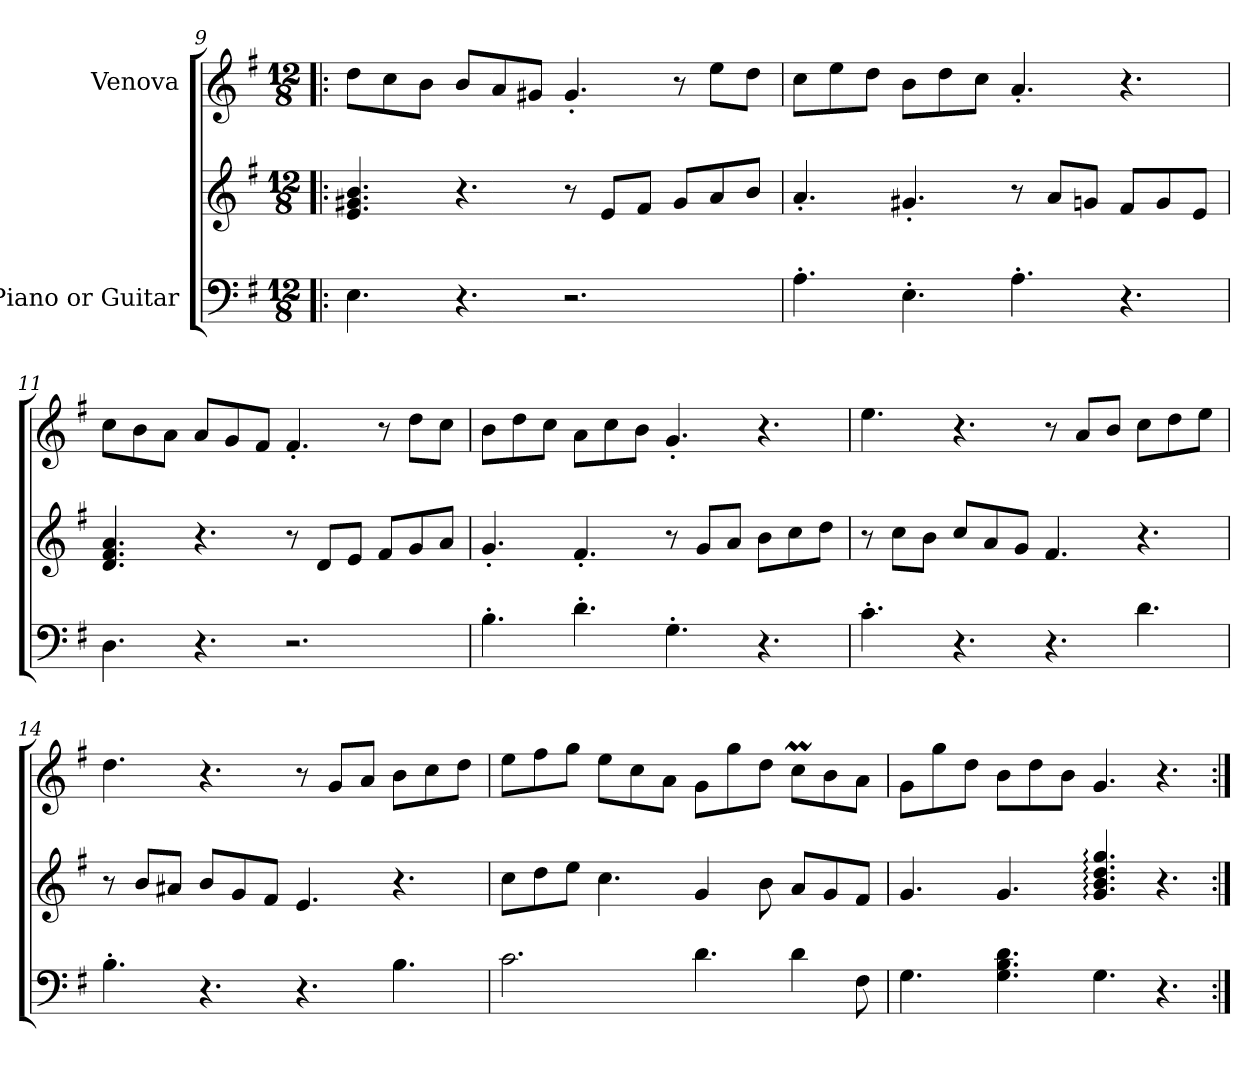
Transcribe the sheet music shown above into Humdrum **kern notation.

**kern	**kern	**kern
*part2	*part2	*part1
*staff3	*staff2	*staff1
*I"Piano or Guitar	*	*I"Venova
*clefF4	*clefG2	*clefG2
*k[f#]	*k[f#]	*k[f#]
*M12/8	*M12/8	*M12/8
=9!|:	=9!|:	=9!|:
4.E\	4.e/ 4.g#X/ 4.b/	8dd\L
.	.	8cc\
.	.	8b\J
4.r	4.r	8b/L
.	.	8a/
.	.	8g#X/J
2.r	8r	4.g#'/
.	8e/L	.
.	8f#/J	.
.	8g#/L	8r
.	8a/	8ee\L
.	8b/J	8dd\J
=10	=10	=10
4.A'\	4.a'/	8cc\L
.	.	8ee\
.	.	8dd\J
4.E'\	4.g#X'/	8b\L
.	.	8dd\
.	.	8cc\J
4.A'\	8r	4.a'/
.	8a/L	.
.	8gn/J	.
4.r	8f#/L	4.r
.	8g/	.
.	8e/J	.
=11	=11	=11
4.D\	4.d/ 4.f#/ 4.a/	8cc\L
.	.	8b\
.	.	8a\J
4.r	4.r	8a/L
.	.	8g/
.	.	8f#/J
2.r	8r	4.f#'/
.	8d/L	.
.	8e/J	.
.	8f#/L	8r
.	8g/	8dd\L
.	8a/J	8cc\J
=12	=12	=12
4.B'\	4.g'/	8b\L
.	.	8dd\
.	.	8cc\J
4.d'\	4.f#'/	8a\L
.	.	8cc\
.	.	8b\J
4.G'\	8r	4.g'/
.	8g/L	.
.	8a/J	.
4.r	8b\L	4.r
.	8cc\	.
.	8dd\J	.
!!LO:LB:g=z
=13	=13	=13
4.c'\	8r	4.ee\
.	8cc\L	.
.	8b\J	.
4.r	8cc/L	4.r
.	8a/	.
.	8g/J	.
4.r	4.f#/	8r
.	.	8a/L
.	.	8b/J
4.d\	4.r	8cc\L
.	.	8dd\
.	.	8ee\J
=14	=14	=14
4.B'\	8r	4.dd\
.	8b/L	.
.	8a#X/J	.
4.r	8b/L	4.r
.	8g/	.
.	8f#/J	.
4.r	4.e/	8r
.	.	8g/L
.	.	8a/J
4.B\	4.r	8b\L
.	.	8cc\
.	.	8dd\J
=15	=15	=15
2.c\	8cc\L	8ee\L
.	8dd\	8ff#\
.	8ee\J	8gg\J
.	4.cc\	8ee\L
.	.	8cc\
.	.	8a\J
4.d\	4g/	8g\L
.	.	8gg\
.	8b\	8dd\J
4d\	8a/L	8ccM\L
.	8g/	8b\
8F#\	8f#/J	8a\J
=16	=16	=16
4.G\	4.g/	8g\L
.	.	8gg\
.	.	8dd\J
4.G\ 4.B\ 4.d\	4.g/	8b\L
.	.	8dd\
.	.	8b\J
4.G\	4.g/: 4.b/: 4.dd/: 4.gg/:	4.g/
4.r	4.r	4.r
=:|!	=:|!	=:|!
*-	*-	*-
